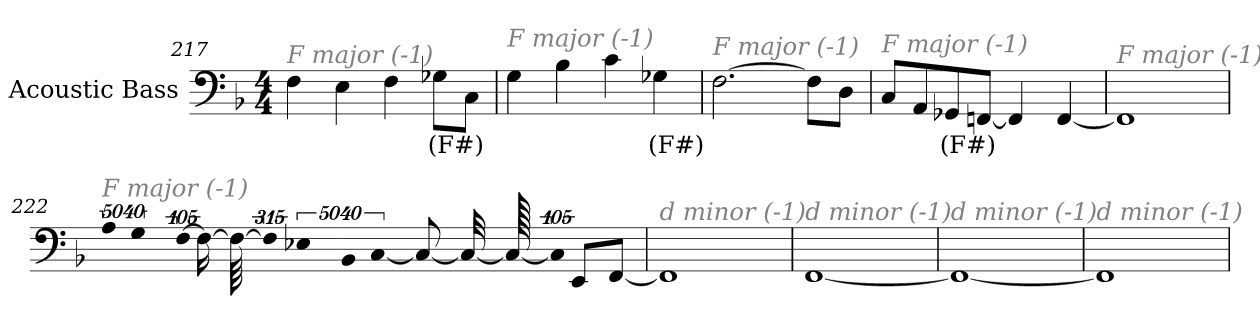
**kern	**text
*part1	*part1
*staff1	*staff1
*I"Acoustic Bass	*
*clefF4	*
*ITrd7c12	*
*k[b-]	*
*F:	*
*M4/4	*
=217	=217
!LO:TX:i:color=#808080:t=F major (-1)	!
4FF	.
4EE	.
4FF	.
8GG-XiL	(F#)
8CCJ	.
=218	=218
!LO:TX:i:color=#808080:t=F major (-1)	!
4GG	.
4BB-	.
4C	.
4GG-Xi	(F#)
=219	=219
!LO:TX:i:color=#808080:t=F major (-1)	!
[2.FF	.
8FFL]	.
8DDJ	.
=220	=220
!LO:TX:i:color=#808080:t=F major (-1)	!
8CCL	.
8AAA	.
8GGG-Xi	(F#)
[8FFFnJ	.
4FFF]	.
[4FFF	.
=221	=221
!LO:TX:i:color=#808080:t=F major (-1)	!
1FFF]	.
=222	=222
!LO:TX:i:color=#808080:t=F major (-1)	!
!LO:N:vis=8	!
40320%3347AA	.
!LO:N:vis=4	!
20160%3347GG	.
!LO:N:vis=1024	!
[13440%13FF	.
16FF_	.
64FF_	.
!LO:N:vis=256	!
20160%79FF]	.
!LO:N:vis=4	!
20160%3347EE-X	.
!LO:N:vis=8	!
40320%3347BBB-	.
!LO:N:vis=1024	!
[13440%13CC	.
8CC_	.
32CC_	.
128CC_	.
!LO:N:vis=1024	!
13440%13CC]	.
8EEEL	.
[8FFFJ	.
=223	=223
!LO:TX:i:color=#808080:t=d minor (-1)	!
1FFF]	.
=224	=224
!LO:TX:i:color=#808080:t=d minor (-1)	!
[1FFF	.
=225	=225
!LO:TX:i:color=#808080:t=d minor (-1)	!
1FFF_	.
=226	=226
!LO:TX:i:color=#808080:t=d minor (-1)	!
1FFF]	.
=	=
*-	*-
